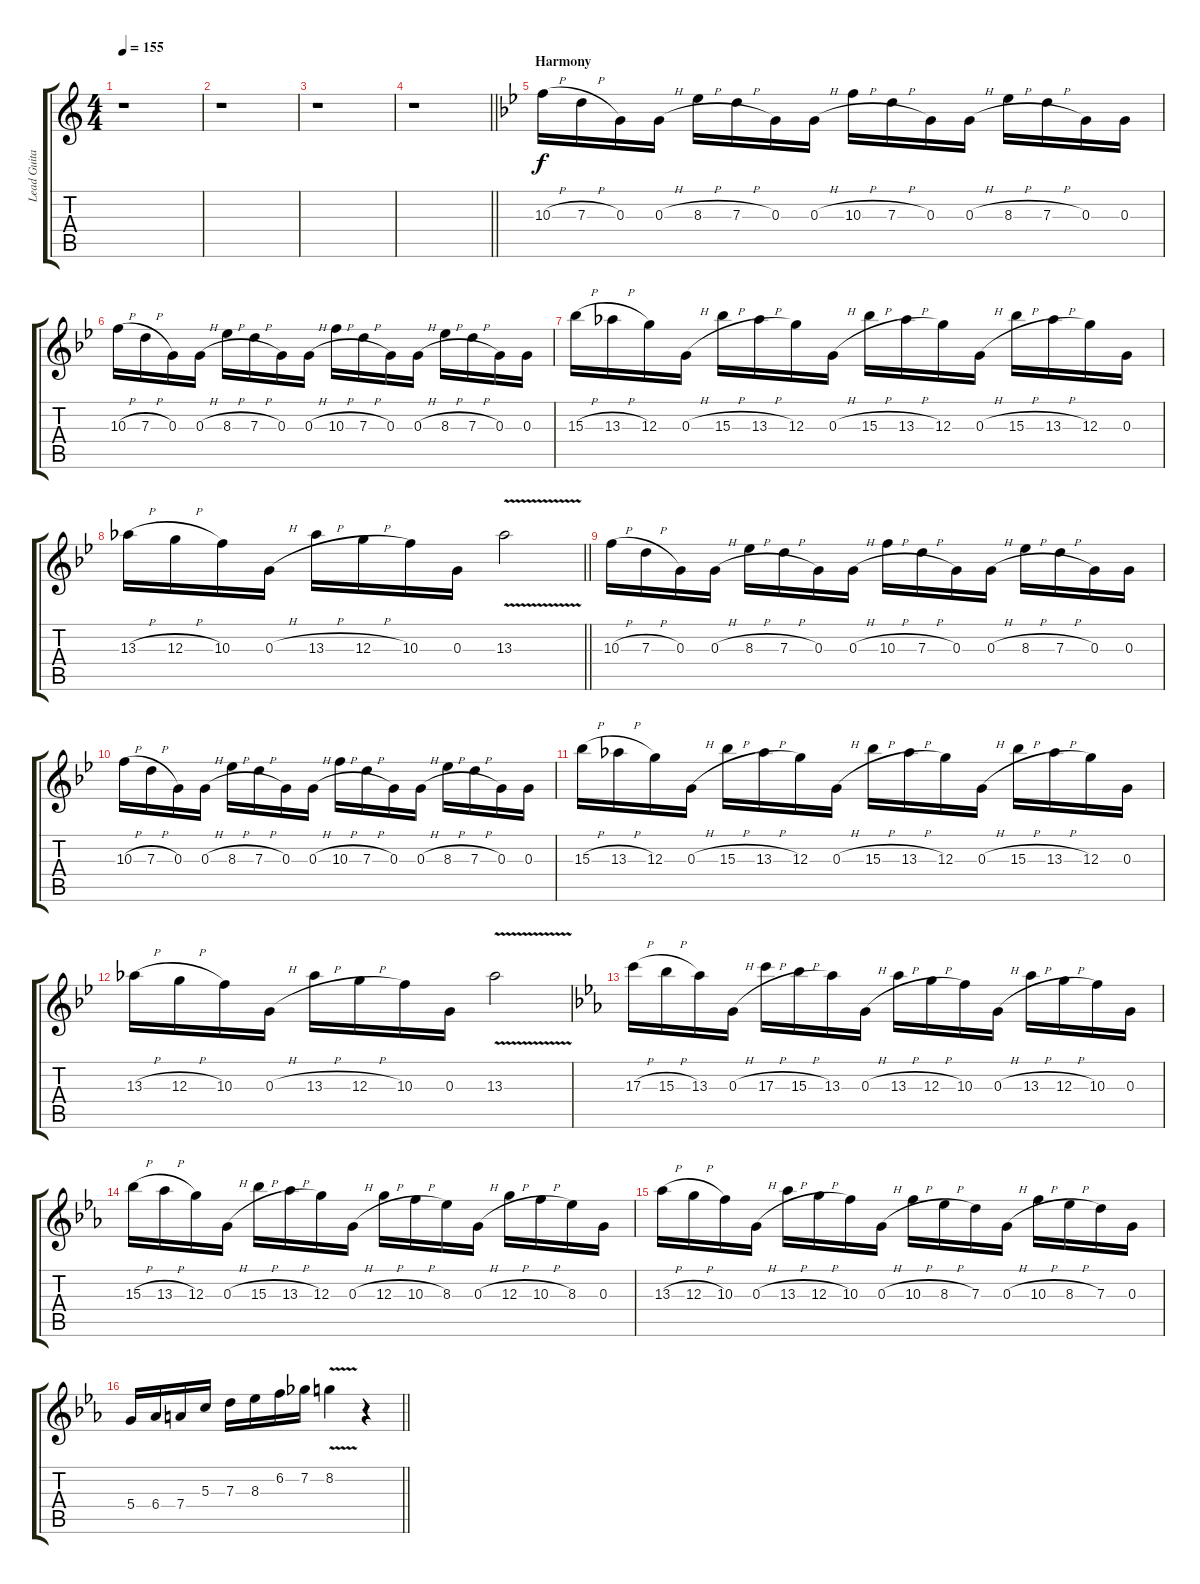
\track ("Lead Guitar 1: Henrik Juhano" "Lead Guita") {instrument overdrivenguitar}
\staff {score tabs}
\tuning (E4 B3 G3 D3 A2 E2) {hide}
\ts (4 4)
\tempo 155
\clef g2
\ks aminor
r.1{dy f} |
r.1 |
r.1 |
\barLineRight lightlight
r.1 |
\section ("" "Harmony")
\ks gminor
10.3{h}.16 7.3{h}.16 0.3.16 0.3{h}.16 8.3{h}.16 7.3{h}.16 0.3.16 0.3{h}.16 10.3{h}.16 7.3{h}.16 0.3.16 0.3{h}.16 8.3{h}.16 7.3{h}.16 0.3.16 0.3.16 |
10.3{h}.16 7.3{h}.16 0.3.16 0.3{h}.16 8.3{h}.16 7.3{h}.16 0.3.16 0.3{h}.16 10.3{h}.16 7.3{h}.16 0.3.16 0.3{h}.16 8.3{h}.16 7.3{h}.16 0.3.16 0.3.16 |
15.3{h}.16 13.3{h}.16 12.3.16 0.3{h}.16 15.3{h}.16 13.3{h}.16 12.3.16 0.3{h}.16 15.3{h}.16 13.3{h}.16 12.3.16 0.3{h}.16 15.3{h}.16 13.3{h}.16 12.3.16 0.3.16 |
\barLineRight lightlight
13.3{h}.16 12.3{h}.16 10.3.16 0.3{h}.16 13.3{h}.16 12.3{h}.16 10.3.16 0.3.16 13.3{v}.2 |
10.3{h}.16 7.3{h}.16 0.3.16 0.3{h}.16 8.3{h}.16 7.3{h}.16 0.3.16 0.3{h}.16 10.3{h}.16 7.3{h}.16 0.3.16 0.3{h}.16 8.3{h}.16 7.3{h}.16 0.3.16 0.3.16 |
10.3{h}.16 7.3{h}.16 0.3.16 0.3{h}.16 8.3{h}.16 7.3{h}.16 0.3.16 0.3{h}.16 10.3{h}.16 7.3{h}.16 0.3.16 0.3{h}.16 8.3{h}.16 7.3{h}.16 0.3.16 0.3.16 |
15.3{h}.16 13.3{h}.16 12.3.16 0.3{h}.16 15.3{h}.16 13.3{h}.16 12.3.16 0.3{h}.16 15.3{h}.16 13.3{h}.16 12.3.16 0.3{h}.16 15.3{h}.16 13.3{h}.16 12.3.16 0.3.16 |
13.3{h}.16 12.3{h}.16 10.3.16 0.3{h}.16 13.3{h}.16 12.3{h}.16 10.3.16 0.3.16 13.3{v}.2 |
\ks cminor
17.3{h}.16 15.3{h}.16 13.3.16 0.3{h}.16 17.3{h}.16 15.3{h}.16 13.3.16 0.3{h}.16 13.3{h}.16 12.3{h}.16 10.3.16 0.3{h}.16 13.3{h}.16 12.3{h}.16 10.3.16 0.3.16 |
15.3{h}.16 13.3{h}.16 12.3.16 0.3{h}.16 15.3{h}.16 13.3{h}.16 12.3.16 0.3{h}.16 12.3{h}.16 10.3{h}.16 8.3.16 0.3{h}.16 12.3{h}.16 10.3{h}.16 8.3.16 0.3.16 |
13.3{h}.16 12.3{h}.16 10.3.16 0.3{h}.16 13.3{h}.16 12.3{h}.16 10.3.16 0.3{h}.16 10.3{h}.16 8.3{h}.16 7.3.16 0.3{h}.16 10.3{h}.16 8.3{h}.16 7.3.16 0.3.16 |
\barLineRight lightlight
5.4.16 6.4.16 7.4.16 5.3.16 7.3.16 8.3.16 6.2.16 7.2.16 8.2{v}.4 r.4
